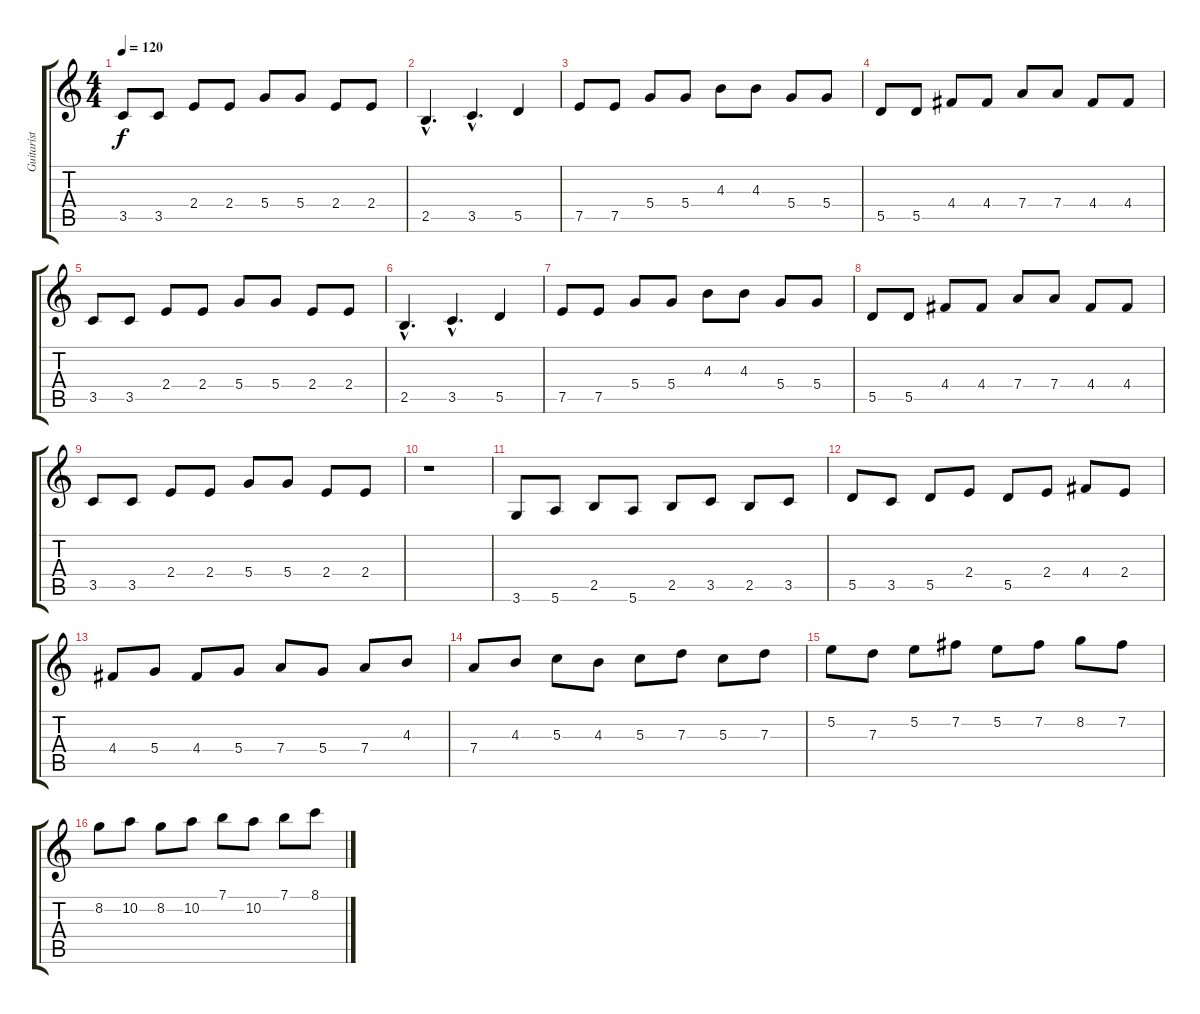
\track ("Guitarist" "Guitarist") {instrument distortionguitar}
\staff {score tabs}
\tuning (E4 B3 G3 D3 A2 E2) {hide}
\ts (4 4)
\tempo 120
\clef g2
\ks c
3.5.8{dy f} 3.5.8 2.4.8 2.4.8 5.4.8 5.4.8 2.4.8 2.4.8 |
2.5{hac}.4{d} 3.5{hac}.4{d} 5.5.4 |
7.5.8 7.5.8 5.4.8 5.4.8 4.3.8 4.3.8 5.4.8 5.4.8 |
5.5.8 5.5.8 4.4.8 4.4.8 7.4.8 7.4.8 4.4.8 4.4.8 |
3.5.8 3.5.8 2.4.8 2.4.8 5.4.8 5.4.8 2.4.8 2.4.8 |
2.5{hac}.4{d} 3.5{hac}.4{d} 5.5.4 |
7.5.8 7.5.8 5.4.8 5.4.8 4.3.8 4.3.8 5.4.8 5.4.8 |
5.5.8 5.5.8 4.4.8 4.4.8 7.4.8 7.4.8 4.4.8 4.4.8 |
3.5.8 3.5.8 2.4.8 2.4.8 5.4.8 5.4.8 2.4.8 2.4.8 |
r.1 |
3.6.8 5.6.8 2.5.8 5.6.8 2.5.8 3.5.8 2.5.8 3.5.8 |
5.5.8 3.5.8 5.5.8 2.4.8 5.5.8 2.4.8 4.4.8 2.4.8 |
4.4.8 5.4.8 4.4.8 5.4.8 7.4.8 5.4.8 7.4.8 4.3.8 |
7.4.8 4.3.8 5.3.8 4.3.8 5.3.8 7.3.8 5.3.8 7.3.8 |
5.2.8 7.3.8 5.2.8 7.2.8 5.2.8 7.2.8 8.2.8 7.2.8 |
8.2.8 10.2.8 8.2.8 10.2.8 7.1.8 10.2.8 7.1.8 8.1.8
